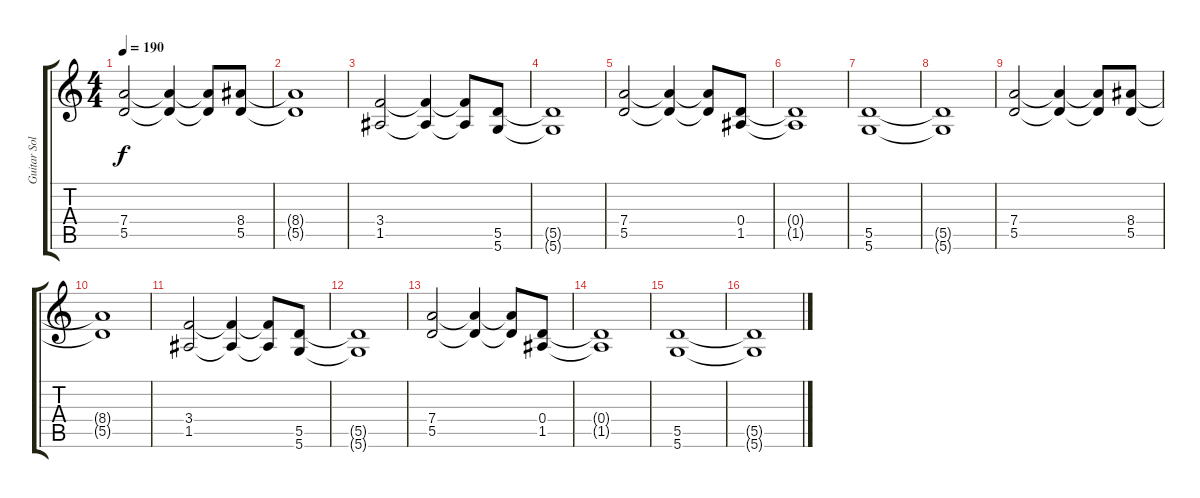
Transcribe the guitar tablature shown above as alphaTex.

\track ("Guitar Solo 1" "Guitar Sol") {instrument distortionguitar}
\staff {score tabs}
\tuning (E4 B3 G3 D3 A2 D2) {hide}
\ts (4 4)
\tempo 190
\clef g2
\ks c
(7.4 5.5).2{dy f} (7.4{t} 5.5{t}).4 (7.4{t} 5.5{t}).8 (8.4 5.5).8 |
(8.4{t} 5.5{t}).1 |
(3.4 1.5).2 (3.4{t} 1.5{t}).4 (3.4{t} 1.5{t}).8 (5.5 5.6).8 |
(5.5{t} 5.6{t}).1 |
(7.4 5.5).2 (7.4{t} 5.5{t}).4 (7.4{t} 5.5{t}).8 (0.4 1.5).8 |
(0.4{t} 1.5{t}).1 |
(5.5 5.6).1 |
(5.5{t} 5.6{t}).1 |
(7.4 5.5).2 (7.4{t} 5.5{t}).4 (7.4{t} 5.5{t}).8 (8.4 5.5).8 |
(8.4{t} 5.5{t}).1 |
(3.4 1.5).2 (3.4{t} 1.5{t}).4 (3.4{t} 1.5{t}).8 (5.5 5.6).8 |
(5.5{t} 5.6{t}).1 |
(7.4 5.5).2 (7.4{t} 5.5{t}).4 (7.4{t} 5.5{t}).8 (0.4 1.5).8 |
(0.4{t} 1.5{t}).1 |
(5.5 5.6).1 |
(5.5{t} 5.6{t}).1
